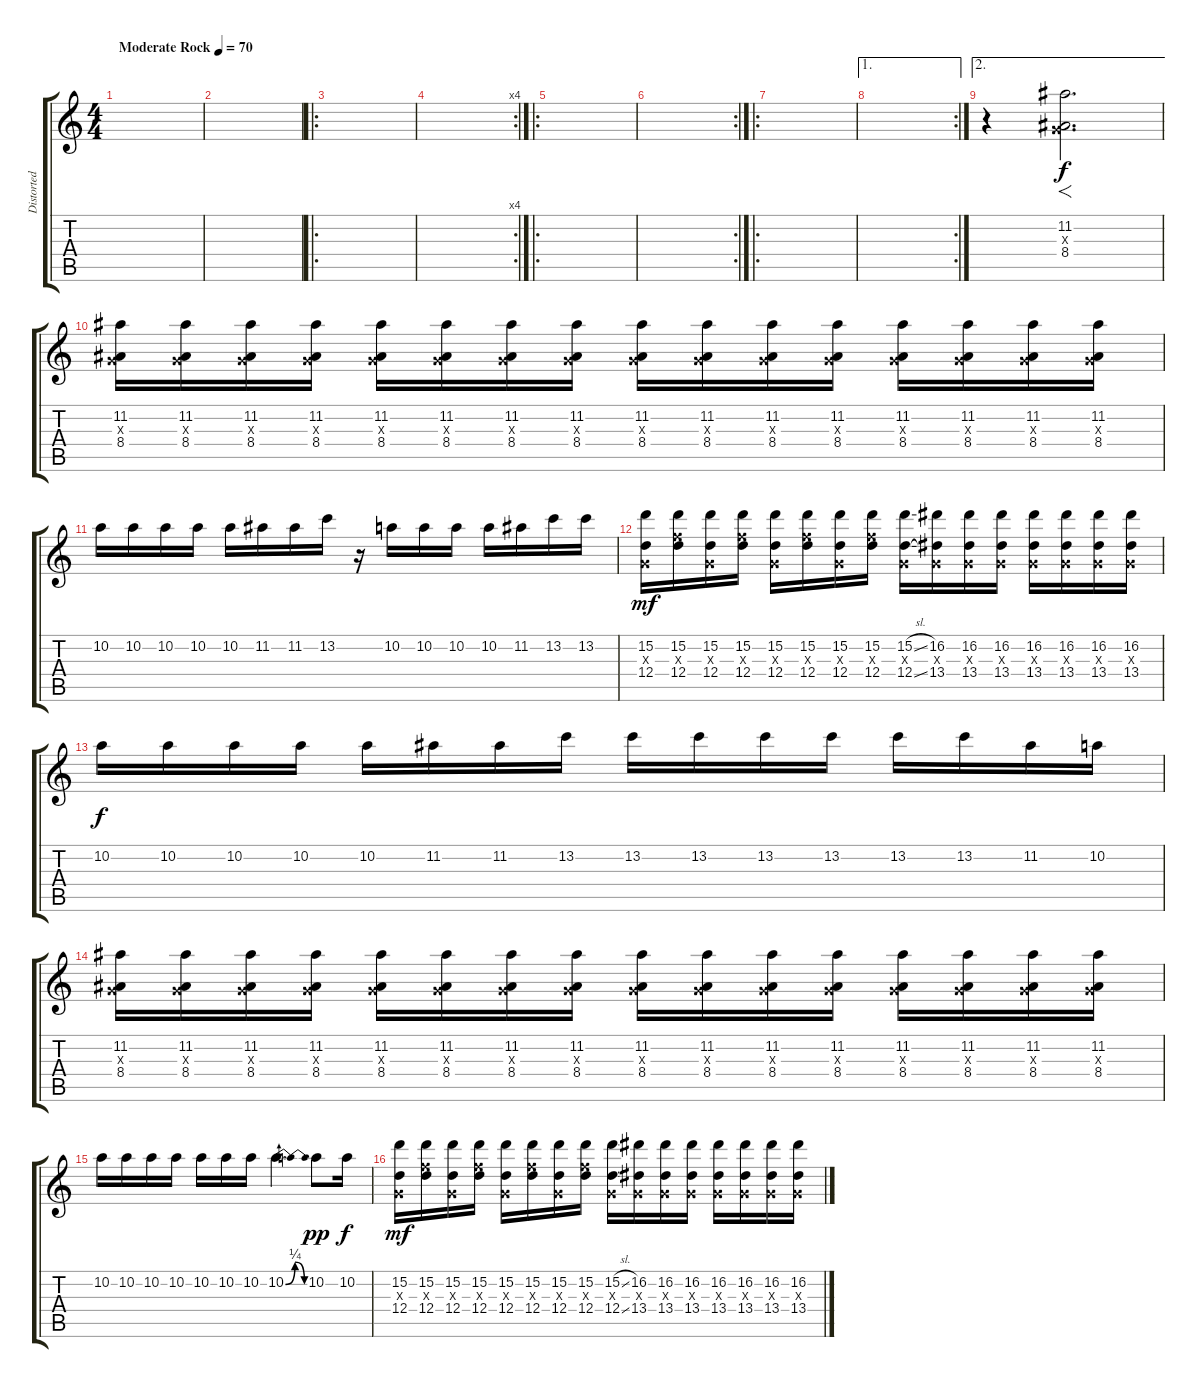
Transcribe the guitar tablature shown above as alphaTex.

\track ("Distorted 2" "Distorted ") {instrument overdrivenguitar}
\staff {score tabs}
\tuning (E4 B3 G3 D3 A2 E2) {hide}
\ts (4 4)
\tempo (70 "Moderate Rock")
\clef g2
\ks c
|
|
\ro
|
\rc 4
|
\ro
|
\rc 2
|
\ro
|
\ae 1
\rc 2
|
\ae 2
r.4 (11.2 0.3{x} 8.4).2{f d} |
(11.2 0.3{x} 8.4).16 (11.2 0.3{x} 8.4).16 (11.2 0.3{x} 8.4).16 (11.2 0.3{x} 8.4).16 (11.2 0.3{x} 8.4).16 (11.2 0.3{x} 8.4).16 (11.2 0.3{x} 8.4).16 (11.2 0.3{x} 8.4).16 (11.2 0.3{x} 8.4).16 (11.2 0.3{x} 8.4).16 (11.2 0.3{x} 8.4).16 (11.2 0.3{x} 8.4).16 (11.2 0.3{x} 8.4).16 (11.2 0.3{x} 8.4).16 (11.2 0.3{x} 8.4).16 (11.2 0.3{x} 8.4).16 |
10.2.16 10.2.16 10.2.16 10.2.16 10.2.16 11.2.16 11.2.16 13.2.16 r.16 10.2.16 10.2.16 10.2.16 10.2.16 11.2.16 13.2.16 13.2.16 |
(15.2 0.3{x} 12.4).16{dy mf} (15.2 10.3{x} 12.4).16 (15.2 0.3{x} 12.4).16 (15.2 10.3{x} 12.4).16 (15.2 0.3{x} 12.4).16 (15.2 10.3{x} 12.4).16 (15.2 0.3{x} 12.4).16 (15.2 10.3{x} 12.4).16 (15.2{sl} 0.3{x} 12.4{sl}).16 (16.2 0.3{x} 13.4).16 (16.2 0.3{x} 13.4).16 (16.2 0.3{x} 13.4).16 (16.2 0.3{x} 13.4).16 (16.2 0.3{x} 13.4).16 (16.2 0.3{x} 13.4).16 (16.2 0.3{x} 13.4).16 |
10.2.16{dy f} 10.2.16 10.2.16 10.2.16 10.2.16 11.2.16 11.2.16 13.2.16 13.2.16 13.2.16 13.2.16 13.2.16 13.2.16 13.2.16 11.2.16 10.2.16 |
(11.2 0.3{x} 8.4).16 (11.2 0.3{x} 8.4).16 (11.2 0.3{x} 8.4).16 (11.2 0.3{x} 8.4).16 (11.2 0.3{x} 8.4).16 (11.2 0.3{x} 8.4).16 (11.2 0.3{x} 8.4).16 (11.2 0.3{x} 8.4).16 (11.2 0.3{x} 8.4).16 (11.2 0.3{x} 8.4).16 (11.2 0.3{x} 8.4).16 (11.2 0.3{x} 8.4).16 (11.2 0.3{x} 8.4).16 (11.2 0.3{x} 8.4).16 (11.2 0.3{x} 8.4).16 (11.2 0.3{x} 8.4).16 |
10.2.16 10.2.16 10.2.16 10.2.16 10.2.16 10.2.16 10.2.16 10.2{be (bendrelease 0 0 30 1 30 1 60 0)}.4{d} 10.2.8{dy pp} 10.2.16{dy f} |
(15.2 0.3{x} 12.4).16{dy mf} (15.2 10.3{x} 12.4).16 (15.2 0.3{x} 12.4).16 (15.2 10.3{x} 12.4).16 (15.2 0.3{x} 12.4).16 (15.2 10.3{x} 12.4).16 (15.2 0.3{x} 12.4).16 (15.2 10.3{x} 12.4).16 (15.2{sl} 0.3{x} 12.4{sl}).16 (16.2 0.3{x} 13.4).16 (16.2 0.3{x} 13.4).16 (16.2 0.3{x} 13.4).16 (16.2 0.3{x} 13.4).16 (16.2 0.3{x} 13.4).16 (16.2 0.3{x} 13.4).16 (16.2 0.3{x} 13.4).16
